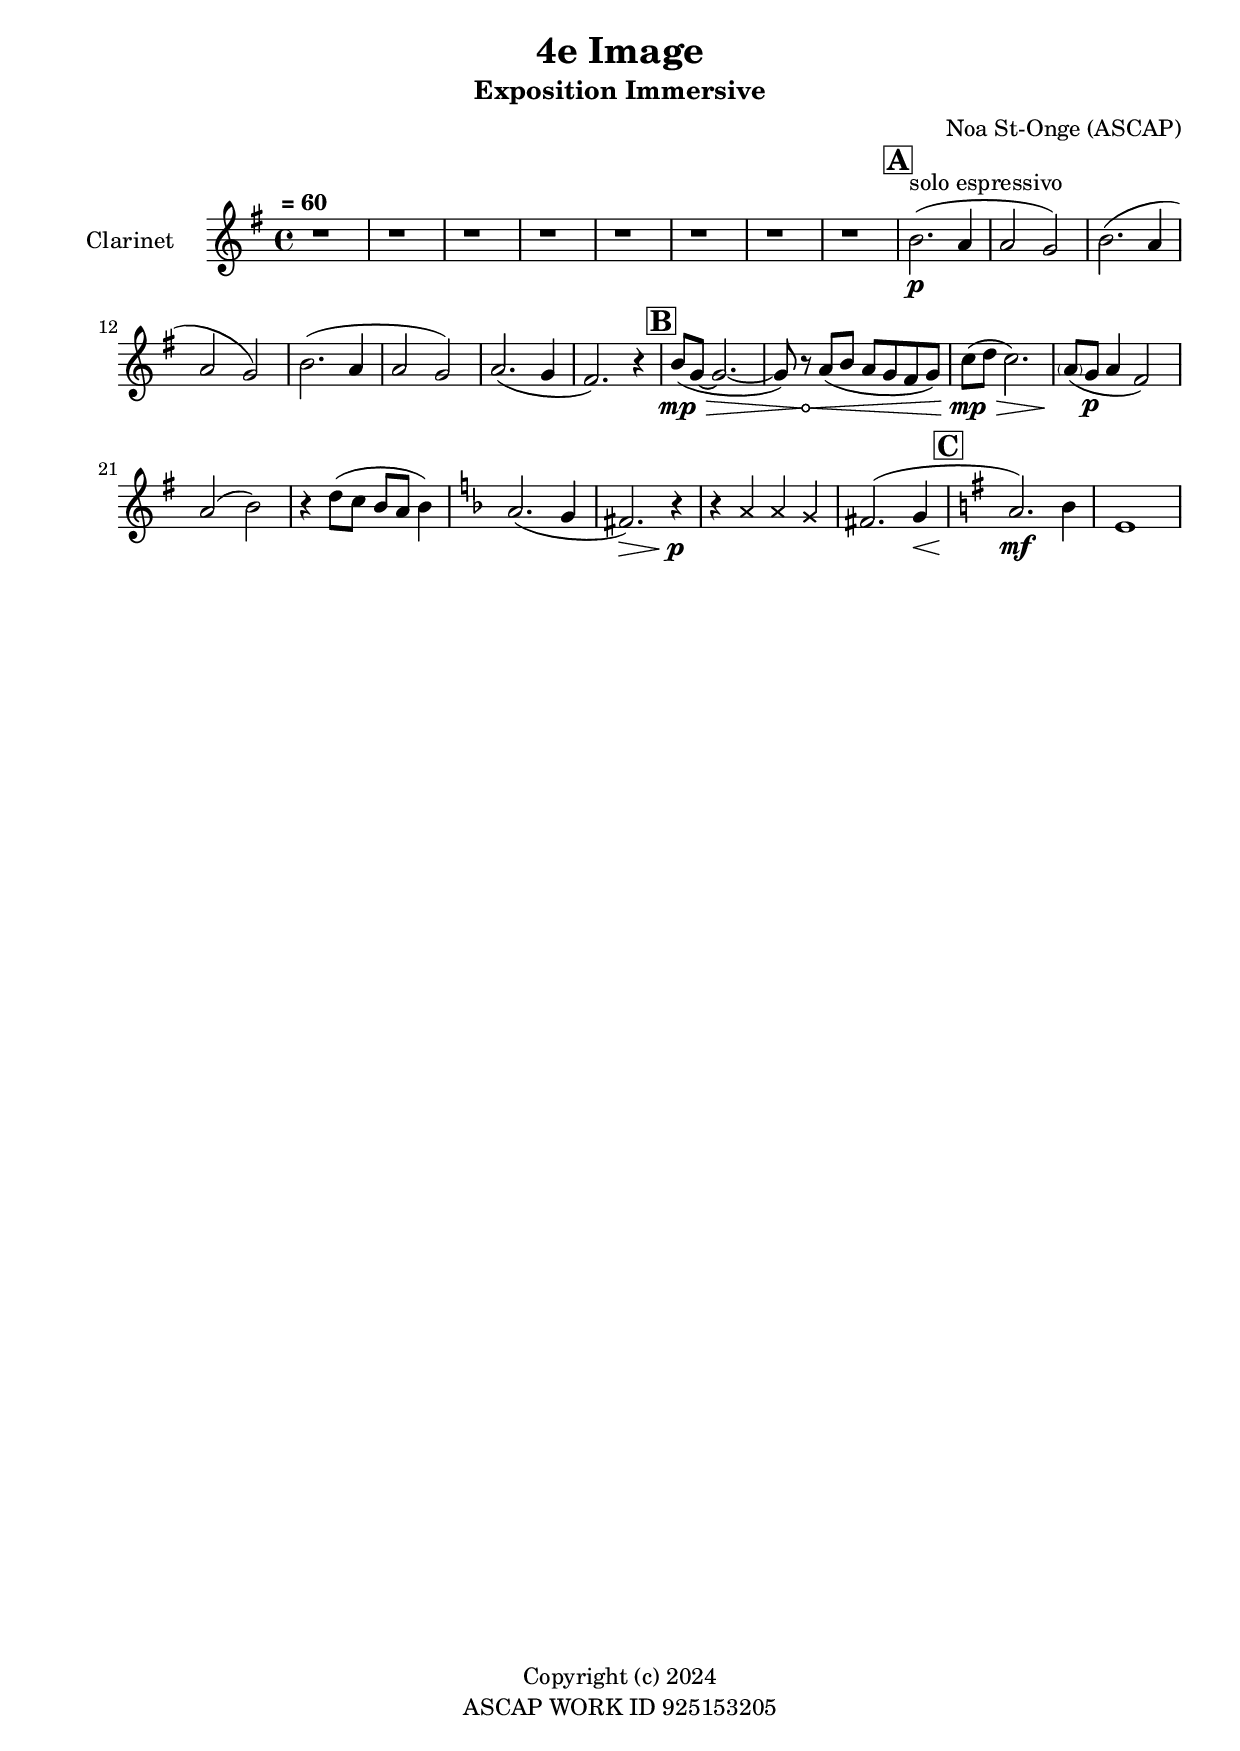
clarinet = \relative c'' {
  \time 4/4
  \tempo " = 60"
  \key f \major

  \set Score.rehearsalMarkFormatter = #format-mark-box-alphabet

  \repeat unfold 8 {r1}
  \mark \default
  a2.\p^"solo espressivo"( g4 g2 f2)
  a2.( g4 g2 f2)
  a2.( g4 g2 f2)
  g2.( f4 e2.) r4

  \mark \default
  \override Hairpin.circled-tip = ##t
  a8(\mp\> f8 ~ f2. ~ f8) r8\<
  g8( a g f e f)

  \override Hairpin.circled-tip = ##f
  bes(\!\mp\> c bes2.)
  \parenthesize g8(\! f8\p g4 e2)

  g2( a2) r4 c8( bes a g a4)

  \key ees \major

  g2.( f4 e2.\>) r4\p

  \slurUp
  r4 \xNotesOn g4 g4 f4 \xNotesOff e2.( f4\< \mark \default %%%%% C %%%%%
  \key f \major
  g2.)\mf a4 d,1
}

clarinetPart = \new Staff \with {
  instrumentName = "Clarinet"
  shortInstrumentName = "Cl."
  midiInstrument = "clarinet"
} \clarinet

clarinetBookPart = \new Staff \with {
  instrumentName = "Clarinet"
  shortInstrumentName = ""
  midiInstrument = "clarinet"
} \clarinet

\book {
  \bookOutputName "Clarinet"
  \header {
  title = "4e Image"
  subtitle = "Exposition Immersive"
  composer = "Noa St-Onge (ASCAP)"
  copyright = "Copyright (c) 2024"
  % Remove default LilyPond tagline
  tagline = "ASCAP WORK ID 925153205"
}
  \score {
    <<
      \transpose bes, c \clarinetBookPart
    >>
    \layout {
      indent = 25
      short-indent = 10
    }

    \midi {
      \tempo 4=60
    }
  }
}